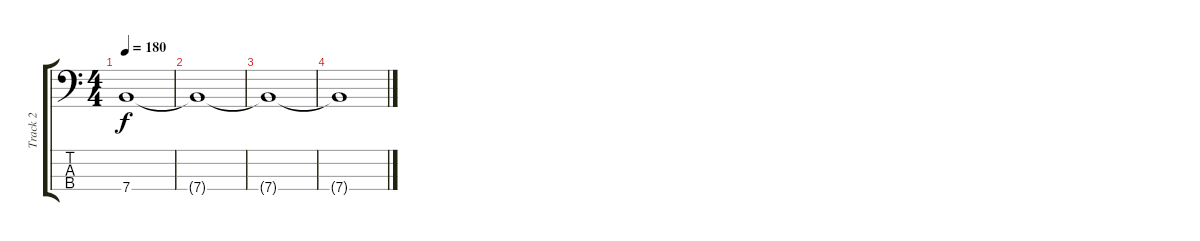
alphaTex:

\track ("Track 2" "Track 2") {instrument electricbassfinger}
\staff {score tabs}
\tuning (G2 D2 A1 E1) {hide}
\ts (4 4)
\tempo 180
\clef f4
\ks c
7.4.1{dy f} |
7.4{t}.1 |
7.4{t}.1 |
7.4{t}.1
